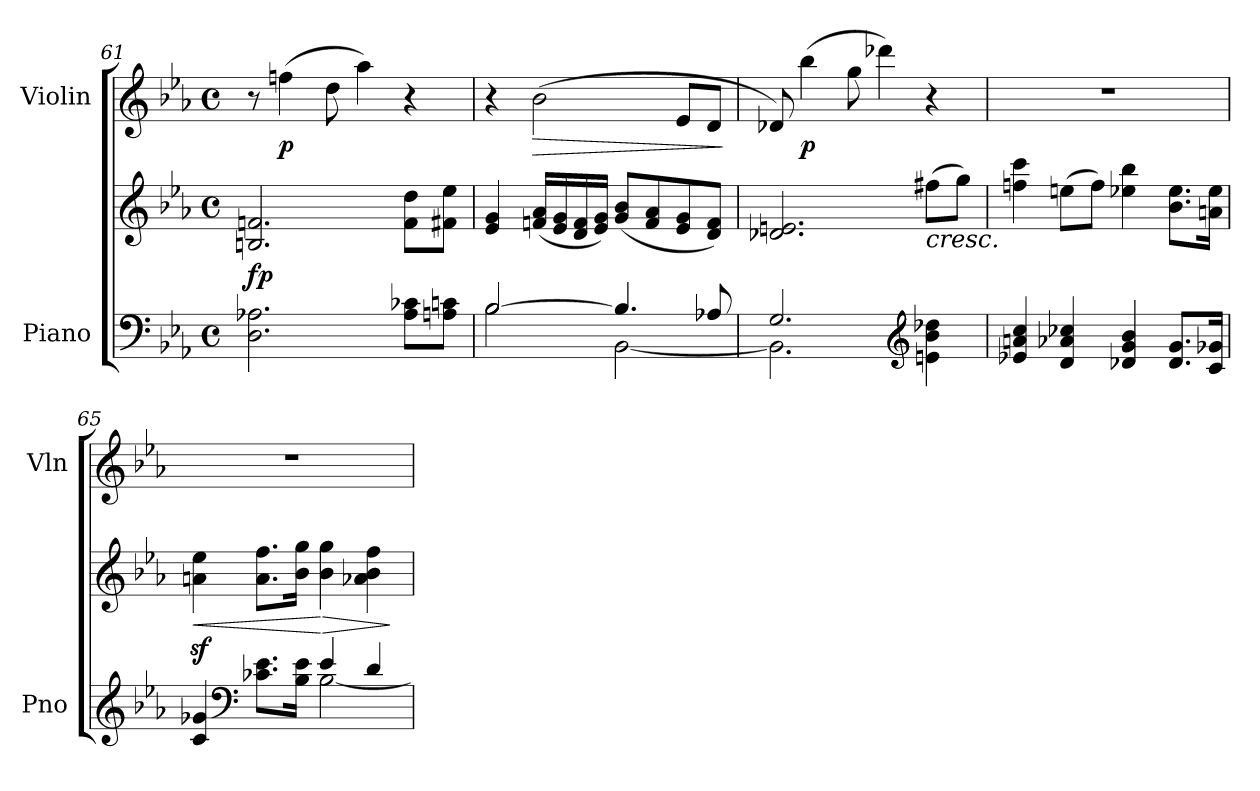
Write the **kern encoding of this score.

**kern	**kern	**dynam	**kern	**dynam
*part2	*part2	*part2	*part1	*part1
*staff3	*staff2	*staff2/3	*staff1	*staff1
*I"Piano	*	*	*I"Violin	*
*I'Pno	*	*	*I'Vln	*
*clefF4	*clefG2	*	*clefG2	*
*k[b-e-a-]	*k[b-e-a-]	*	*k[b-e-a-]	*
*M4/4	*M4/4	*	*M4/4	*
*met(c)	*met(c)	*	*met(c)	*
=61	=61	=61	=61	=61
!	!	!LO:DY:b	!	!
2.D\ 2.A-X\	2.Bn/ 2.fn/	fp	8r	.
!	!	!	!	!LO:DY:b
.	.	.	(>4ffn\	p
.	.	.	8dd\	.
.	.	.	4aa-\)	.
8A-\ 8c-X\L	8f\ 8dd\L	.	4r	.
8An\ 8cn\J	8f#X\ 8ee-\J	.	.	.
=62	=62	=62	=62	=62
*^	*	*	*	*
[2B-/	2B-\	4e-/ 4g/	.	4r	.
!	!	!	!	!	!LO:HP:b
.	.	(<16fn/ 16a-/LL	.	(>2b-\	>
.	.	16e-/ 16g/	.	.	.
.	.	16d/ 16f/	.	.	.
.	.	16e-/ 16g/JJ)	.	.	.
4.B-/]	[2BB-\	(<8g/ 8b-/L	.	.	.
.	.	8f/ 8a-/	.	.	.
.	.	8e-/ 8g/	.	8e-/L	.
8A-X/	.	8d/ 8f/J)	.	8d/J	.
*v	*v	*	*	*	*
.	.	.	.	]
=63	=63	=63	=63	=63
*^	*	*	*	*
2.G/	2.BB-\]	2.d-X/ 2.en/	.	8d-X/)	.
!	!	!	!	!	!LO:DY:b
.	.	.	.	(>4bb-\	p
.	.	.	.	8gg\	.
.	.	.	.	4ddd-X\)	.
*clefG2	*	*	*	*	*
!	!	!LO:TX:b:i:t=cresc.	!	!	!
4en\ 4b-\ 4dd-X\	4ryy	(>8ff#X\L	.	4r	.
.	.	8gg\J)	.	.	.
*v	*v	*	*	*	*
=64	=64	=64	=64	=64
4e-X/ 4an/ 4cc/	4ffn\ 4ccc\	.	1r	.
4d/ 4a-X/ 4cc-X/	(>8een\L	.	.	.
.	8ff\J)	.	.	.
4d-X/ 4g/ 4b-/	4ee-X\ 4bb-\	.	.	.
8.d-/ 8.g/L	8.b-\ 8.ee-\L	.	.	.
16c/ 16g-X/Jk	16an\ 16ee-\Jk	.	.	.
!!LO:LB:g=z
=65	=65	=65	=65	=65
*^	*	*	*	*
!	!	!	!LO:HP:b	!	!
4c/ 4g-X/	2ryy	4an\z< 4ee-\z<	<	1r	.
*clefF4	*	*	*	*	*
8.c-X\ 8.e-\L	.	8.a\ 8.ff\L	.	.	.
16B-\ 16e-\Jk	.	16b-\ 16gg\Jk	.	.	.
!	!	!	!LO:HP:n=1:b	!	!
4e-/	[2B-\	4b-\ 4gg\	[ >	.	.
4d/	.	4a-X\ 4b-\ 4ff\	.	.	.
*v	*v	*	*	*	*
.	.	]	.	.
=	=	=	=	=
*-	*-	*-	*-	*-
